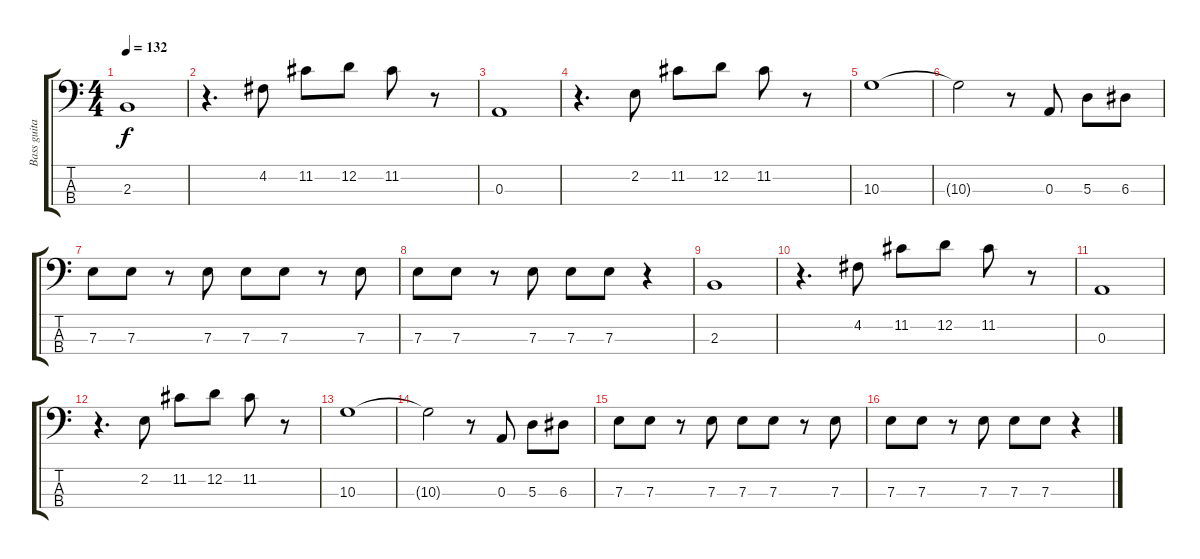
\track ("Bass guitar" "Bass guita") {instrument electricbassfinger}
\staff {score tabs}
\tuning (G2 D2 A1 E1) {hide}
\ts (4 4)
\tempo 132
\clef f4
\ks c
2.3.1{dy f} |
r.4{d} 4.2.8 11.2.8 12.2.8 11.2.8 r.8 |
0.3.1 |
r.4{d} 2.2.8 11.2.8 12.2.8 11.2.8 r.8 |
10.3.1 |
10.3{t}.2 r.8 0.3.8 5.3.8 6.3.8 |
7.3.8 7.3.8 r.8 7.3.8 7.3.8 7.3.8 r.8 7.3.8 |
7.3.8 7.3.8 r.8 7.3.8 7.3.8 7.3.8 r.4 |
2.3.1 |
r.4{d} 4.2.8 11.2.8 12.2.8 11.2.8 r.8 |
0.3.1 |
r.4{d} 2.2.8 11.2.8 12.2.8 11.2.8 r.8 |
10.3.1 |
10.3{t}.2 r.8 0.3.8 5.3.8 6.3.8 |
7.3.8 7.3.8 r.8 7.3.8 7.3.8 7.3.8 r.8 7.3.8 |
7.3.8 7.3.8 r.8 7.3.8 7.3.8 7.3.8 r.4
